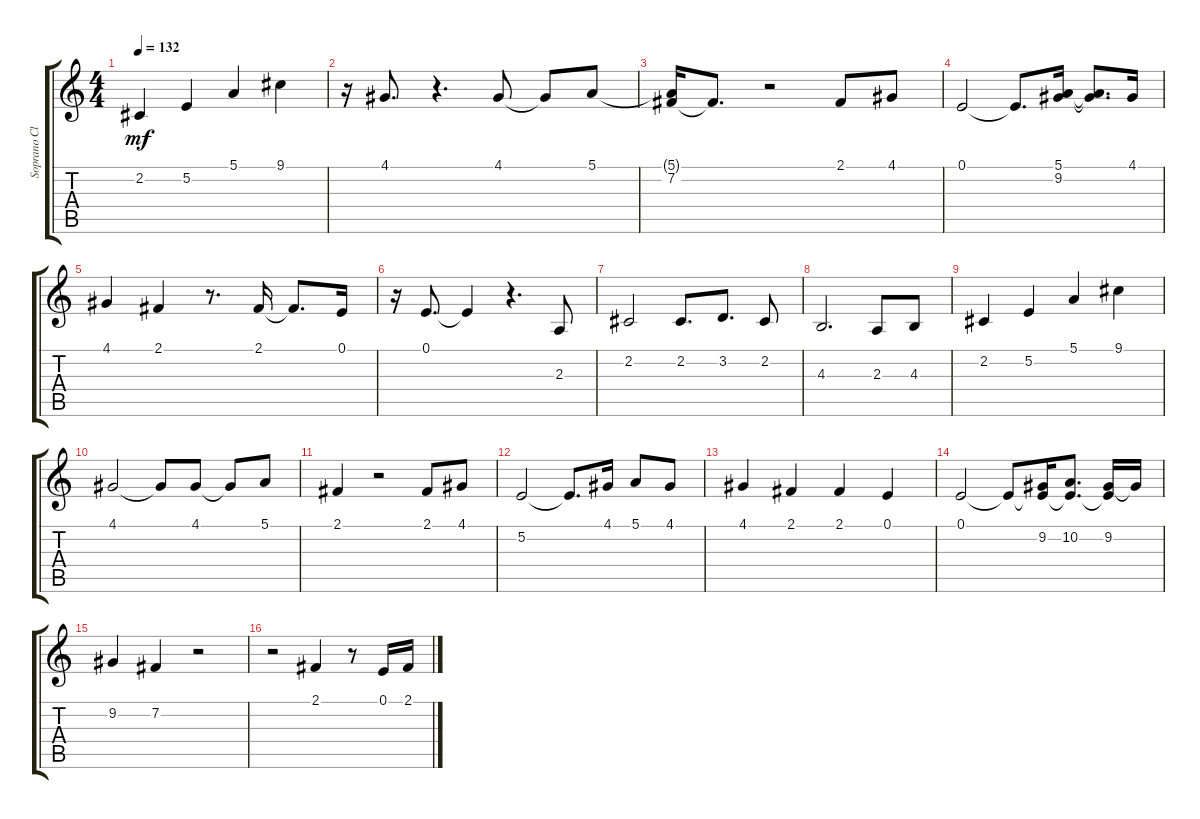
\track ("Soprano Clarinet C" "Soprano Cl") {instrument flute}
\staff {score tabs}
\tuning (E4 B3 G3 D3 A2 E2) {hide}
\ts (4 4)
\tempo 132
\clef g2
\ks aminor
2.2.4{dy mf} 5.2.4 5.1.4 9.1.4 |
r.16 4.1.8{d} r.4{d} 4.1.8 4.1{t}.8 5.1.8 |
(5.1{t} 7.2).16 7.2{t}.8{d} r.2 2.1.8 4.1.8 |
0.1.2 0.1{t}.8{d} (5.1 9.2).16 (5.1{t} 9.2{t}).8{d} 4.1.16 |
4.1.4 2.1.4 r.8{d} 2.1.16 2.1{t}.8{d} 0.1.16 |
r.16 0.1.8{d} 0.1{t}.4 r.4{d} 2.3.8 |
2.2.2 2.2.8{d} 3.2.8{d} 2.2.8 |
4.3.2{d} 2.3.8 4.3.8 |
2.2.4 5.2.4 5.1.4 9.1.4 |
4.1.2 4.1{t}.8 4.1.8 4.1{t}.8 5.1.8 |
2.1.4 r.2 2.1.8 4.1.8 |
5.2.2 5.2{t}.8{d} 4.1.16 5.1.8 4.1.8 |
4.1.4 2.1.4 2.1.4 0.1.4 |
0.1.2 0.1{t}.8 (0.1{t} 9.2).16 (0.1{t} 10.2).8{d} (0.1{t} 9.2).16 9.2{t}.16 |
9.2.4 7.2.4 r.2 |
r.2 2.1.4 r.8 0.1.16 2.1.16
